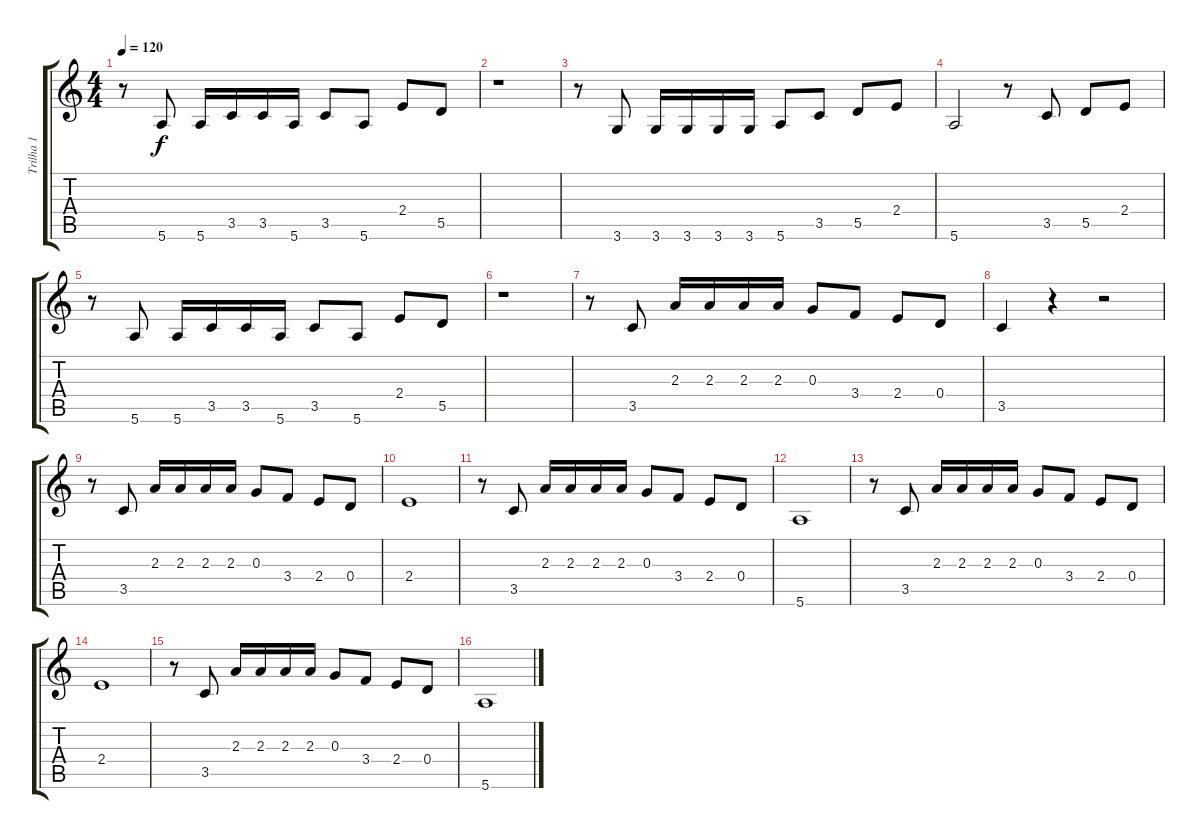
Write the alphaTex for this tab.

\track ("Trilha 1" "Trilha 1") {instrument acousticguitarnylon}
\staff {score tabs}
\tuning (E4 B3 G3 D3 A2 E2) {hide}
\ts (4 4)
\tempo 120
\clef g2
\ks c
r.8{dy f} 5.6.8 5.6.16 3.5.16 3.5.16 5.6.16 3.5.8 5.6.8 2.4.8 5.5.8 |
r.1 |
r.8 3.6.8 3.6.16 3.6.16 3.6.16 3.6.16 5.6.8 3.5.8 5.5.8 2.4.8 |
5.6.2 r.8 3.5.8 5.5.8 2.4.8 |
r.8 5.6.8 5.6.16 3.5.16 3.5.16 5.6.16 3.5.8 5.6.8 2.4.8 5.5.8 |
r.1 |
r.8 3.5.8 2.3.16 2.3.16 2.3.16 2.3.16 0.3.8 3.4.8 2.4.8 0.4.8 |
3.5.4 r.4 r.2 |
r.8 3.5.8 2.3.16 2.3.16 2.3.16 2.3.16 0.3.8 3.4.8 2.4.8 0.4.8 |
2.4.1 |
r.8 3.5.8 2.3.16 2.3.16 2.3.16 2.3.16 0.3.8 3.4.8 2.4.8 0.4.8 |
5.6.1 |
r.8 3.5.8 2.3.16 2.3.16 2.3.16 2.3.16 0.3.8 3.4.8 2.4.8 0.4.8 |
2.4.1 |
r.8 3.5.8 2.3.16 2.3.16 2.3.16 2.3.16 0.3.8 3.4.8 2.4.8 0.4.8 |
5.6.1
